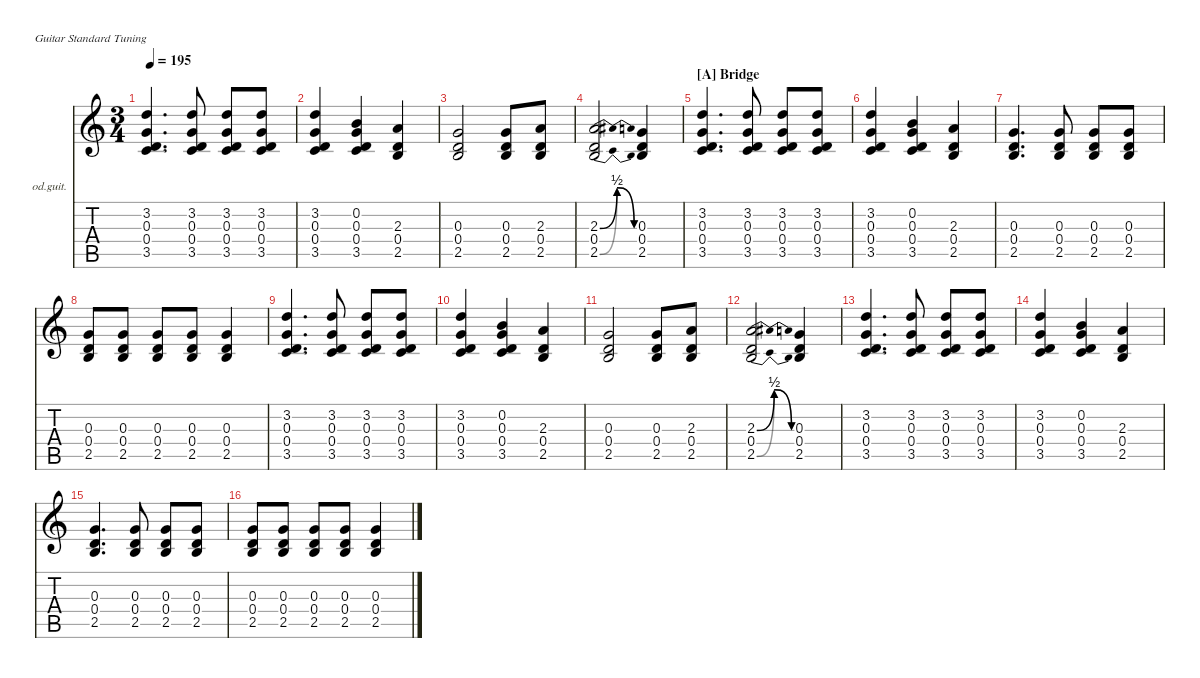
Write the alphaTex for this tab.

\hideDynamics
\bracketExtendMode nobrackets
\firstSystemTrackNameOrientation horizontal
\track ("Backing Guitar" "od.guit.") {instrument overdrivenguitar}
\staff {score tabs}
\tuning (E4 B3 G3 D3 A2 E2)
\ts (3 4)
\tempo 195
\clef g2
\ks aminor
(3.5 3.2 0.3 0.4).4{d dy mf beam Up} (3.5 0.4 0.3 3.2).8{beam Up} (3.5 0.4 0.3 3.2).8{beam Up} (3.5 0.4 0.3 3.2).8{beam Up} |
(3.5 3.2 0.3 0.4).4{beam Up} (0.2 0.3 0.4 3.5).4{beam Up} (2.5 2.3 0.4).4{beam Up} |
(0.3 0.4 2.5).2{beam Up} (2.5 0.3 0.4).8{beam Up} (2.5 2.3 0.4).8{beam Up} |
(2.5{be (bendrelease 0 0 14.399999999999999 2 20.4 2 30 0)} 2.3{be (bendrelease 0 0 14.399999999999999 2 20.4 2 30 0)} 0.4).2{beam Up} (2.5 0.4 0.3).4{beam Up} |
\section ("A" "Bridge")
(3.5 3.2 0.3 0.4).4{d beam Up} (3.5 0.4 0.3 3.2).8{beam Up} (3.5 0.4 0.3 3.2).8{beam Up} (3.5 0.4 0.3 3.2).8{beam Up} |
(3.5 3.2 0.3 0.4).4{beam Up} (0.2 0.3 0.4 3.5).4{beam Up} (2.5 2.3 0.4).4{beam Up} |
(0.3 0.4 2.5).4{d beam Up} (2.5 0.3 0.4).8{beam Up} (2.5 0.3 0.4).8{beam Up} (2.5 0.3 0.4).8{beam Up} |
(2.5 0.3 0.4).8{beam Up} (2.5 0.3 0.4).8{beam Up} (2.5 0.3 0.4).8{beam Up} (2.5 0.3 0.4).8{beam Up} (2.5 0.4 0.3).4{beam Up} |
(3.5 3.2 0.3 0.4).4{d beam Up} (3.5 0.4 0.3 3.2).8{beam Up} (3.5 0.4 0.3 3.2).8{beam Up} (3.5 0.4 0.3 3.2).8{beam Up} |
(3.5 3.2 0.3 0.4).4{beam Up} (0.2 0.3 0.4 3.5).4{beam Up} (2.5 2.3 0.4).4{beam Up} |
(0.3 0.4 2.5).2{beam Up} (2.5 0.3 0.4).8{beam Up} (2.5 2.3 0.4).8{beam Up} |
(2.5{be (bendrelease 0 0 14.399999999999999 2 20.4 2 30 0)} 2.3{be (bendrelease 0 0 14.399999999999999 2 20.4 2 30 0)} 0.4).2{beam Up} (2.5 0.4 0.3).4{beam Up} |
(3.5 3.2 0.3 0.4).4{d beam Up} (3.5 0.4 0.3 3.2).8{beam Up} (3.5 0.4 0.3 3.2).8{beam Up} (3.5 0.4 0.3 3.2).8{beam Up} |
(3.5 3.2 0.3 0.4).4{beam Up} (0.2 0.3 0.4 3.5).4{beam Up} (2.5 2.3 0.4).4{beam Up} |
(0.3 0.4 2.5).4{d beam Up} (2.5 0.3 0.4).8{beam Up} (2.5 0.3 0.4).8{beam Up} (2.5 0.3 0.4).8{beam Up} |
(2.5 0.3 0.4).8{beam Up} (2.5 0.3 0.4).8{beam Up} (2.5 0.3 0.4).8{beam Up} (2.5 0.3 0.4).8{beam Up} (2.5 0.4 0.3).4{beam Up}
